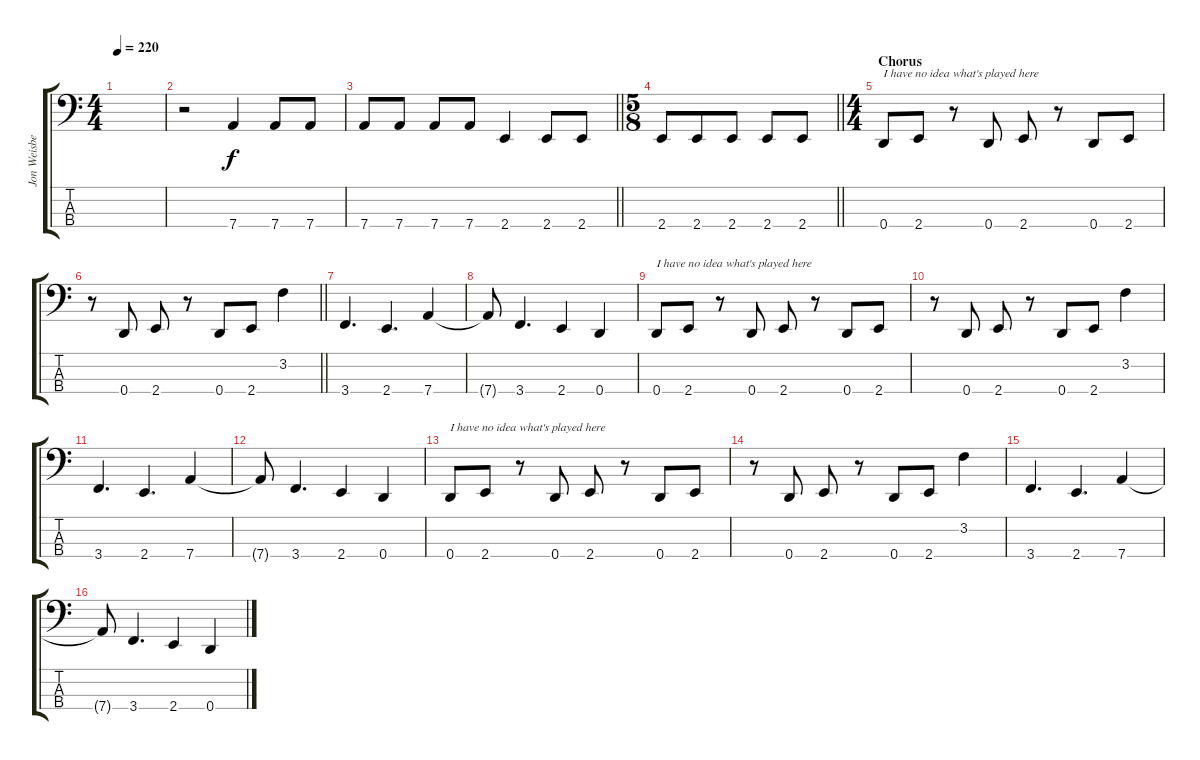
\track ("Jon Weisberg - Bass" "Jon Weisbe") {instrument electricbasspick}
\staff {score tabs}
\tuning (G2 D2 A1 D1) {hide}
\ts (4 4)
\tempo 220
\clef f4
\ks c
|
r.2 7.4.4 7.4.8 7.4.8 |
\barLineRight lightlight
7.4.8 7.4.8 7.4.8 7.4.8 2.4.4 2.4.8 2.4.8 |
\ts (5 8)
\barLineRight lightlight
2.4.8 2.4.8 2.4.8 2.4.8 2.4.8 |
\ts (4 4)
\section ("" "Chorus")
0.4.8{txt "I have no idea what's played here"} 2.4.8 r.8 0.4.8 2.4.8 r.8 0.4.8 2.4.8 |
\barLineRight lightlight
r.8 0.4.8 2.4.8 r.8 0.4.8 2.4.8 3.2.4 |
\section ("" "")
3.4.4{d} 2.4.4{d} 7.4.4 |
7.4{t}.8 3.4.4{d} 2.4.4 0.4.4 |
0.4.8{txt "I have no idea what's played here"} 2.4.8 r.8 0.4.8 2.4.8 r.8 0.4.8 2.4.8 |
r.8 0.4.8 2.4.8 r.8 0.4.8 2.4.8 3.2.4 |
3.4.4{d} 2.4.4{d} 7.4.4 |
7.4{t}.8 3.4.4{d} 2.4.4 0.4.4 |
0.4.8{txt "I have no idea what's played here"} 2.4.8 r.8 0.4.8 2.4.8 r.8 0.4.8 2.4.8 |
r.8 0.4.8 2.4.8 r.8 0.4.8 2.4.8 3.2.4 |
3.4.4{d} 2.4.4{d} 7.4.4 |
7.4{t}.8 3.4.4{d} 2.4.4 0.4.4
